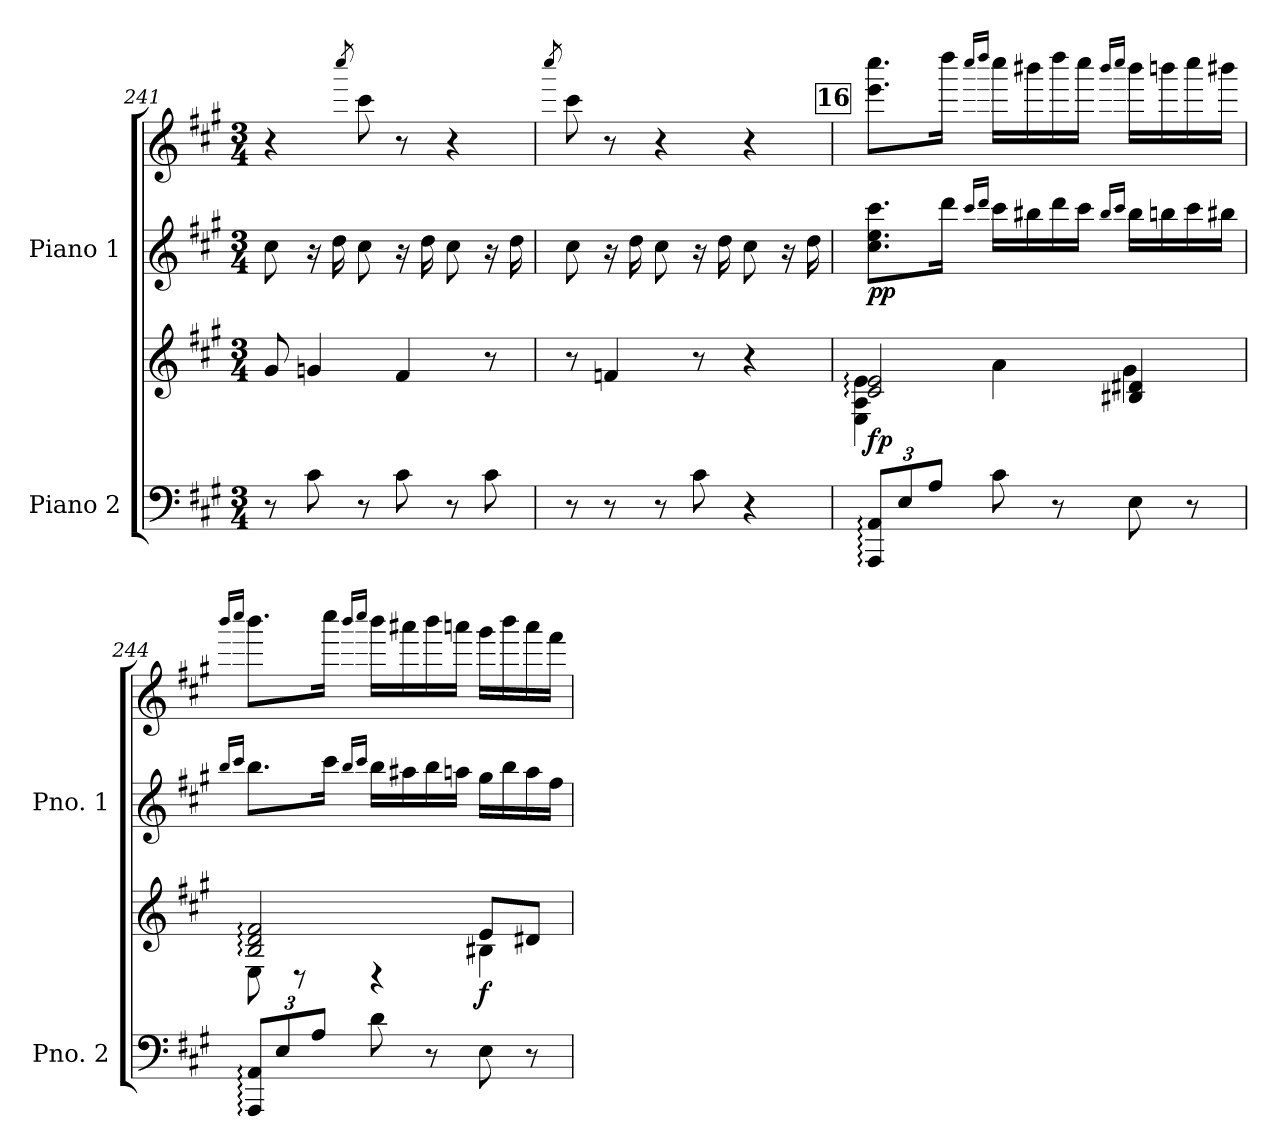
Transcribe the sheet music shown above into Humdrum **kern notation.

**kern	**kern	**dynam	**kern	**kern	**dynam
*part2	*part2	*part2	*part1	*part1	*part1
*staff4	*staff3	*staff3/4	*staff2	*staff1	*staff1/2
*I"Piano 2	*	*	*I"Piano 1	*	*
*I'Pno. 2	*	*	*I'Pno. 1	*	*
*clefF4	*clefG2	*	*clefG2	*clefG2	*
*k[f#c#g#]	*k[f#c#g#]	*	*k[f#c#g#]	*k[f#c#g#]	*
*M3/4	*M3/4	*	*M3/4	*M3/4	*
=241	=241	=241	=241	=241	=241
8r	8g#/	.	8cc#\	4r	.
8c#\	4gn/	.	16r	.	.
.	.	.	16dd\	.	.
.	.	.	.	8qcccc#/	.
8r	.	.	8cc#\	8ccc#\	.
8c#\	4f#/	.	16r	8r	.
.	.	.	16dd\	.	.
8r	.	.	8cc#\	4r	.
8c#\	8r	.	16r	.	.
.	.	.	16dd\	.	.
=242	=242	=242	=242	=242	=242
.	.	.	.	8qcccc#/	.
8r	8r	.	8cc#\	8ccc#\	.
8r	4fn/	.	16r	8r	.
.	.	.	16dd\	.	.
8r	.	.	8cc#\	4r	.
8c#\	8r	.	16r	.	.
.	.	.	16dd\	.	.
4r	4r	.	8cc#\	4r	.
.	.	.	16r	.	.
.	.	.	16dd\	.	.
!!LO:PB:g=z
!!LO:REH:place=s1:a:B:fs=14:t=16
=243	=243	=243	=243	=243	=243
*Xbrackettup	*	*	*	*	*
*	*^	*	*	*	*
!	!	!	!LO:DY:b	!	!	!LO:DY:b=2
!	!	!	!	!	!	!LO:DY:n=1:b
12AAA/: 12AA/:L	2c#/: 2e/:	4E\ 4A\ 4e\	fp	8.cc#\ 8.ee\ 8.ccc#\L	8.eee\ 8.cccc#\L	p p
12E/	.	.	.	.	.	.
12A/J	.	.	.	.	.	.
.	.	.	.	16ddd\Jk	16dddd\Jk	.
.	.	.	.	16qccc#/LL	16qcccc#/LL	.
.	.	.	.	16qddd/JJ	16qdddd/JJ	.
8c#\	.	4a\	.	16ccc#\LL	16cccc#\LL	.
.	.	.	.	16bb#X\	16bbb#X\	.
8r	.	.	.	16ddd\	16dddd\	.
.	.	.	.	16ccc#\JJ	16cccc#\JJ	.
.	.	.	.	16qbb#/LL	16qbbb#/LL	.
.	.	.	.	16qccc#/JJ	16qcccc#/JJ	.
8E\	4B#X/ 4d#X/	4g#\	.	16bb#\LL	16bbb#\LL	.
.	.	.	.	16bbn\	16bbbn\	.
8r	.	.	.	16ccc#\	16cccc#\	.
.	.	.	.	16bb#X\JJ	16bbb#X\JJ	.
=244	=244	=244	=244	=244	=244	=244
.	.	.	.	16qbb/LL	16qbbb/LL	.
.	.	.	.	16qccc#/JJ	16qcccc#/JJ	.
12AAA/: 12AA/:L	2B/: 2d/: 2f#/:	8E\	.	8.bb\L	8.bbb\L	.
12E/	.	.	.	.	.	.
.	.	8r	.	.	.	.
12A/J	.	.	.	.	.	.
.	.	.	.	16ccc#\Jk	16cccc#\Jk	.
.	.	.	.	16qbb/LL	16qbbb/LL	.
.	.	.	.	16qccc#/JJ	16qcccc#/JJ	.
8d\	.	4r	.	16bb\LL	16bbb\LL	.
.	.	.	.	16aa#X\	16aaa#X\	.
8r	.	.	.	16bb\	16bbb\	.
.	.	.	.	16aan\JJ	16aaan\JJ	.
!	!	!	!LO:DY:b	!	!	!
8E\	8e/L	4B#X\	f	16gg#\LL	16ggg#\LL	.
.	.	.	.	16bb\	16bbb\	.
8r	8d#X/J	.	.	16aa\	16aaa\	.
.	.	.	.	16ff#\JJ	16fff#\JJ	.
*	*v	*v	*	*	*	*
=	=	=	=	=	=
*-	*-	*-	*-	*-	*-
